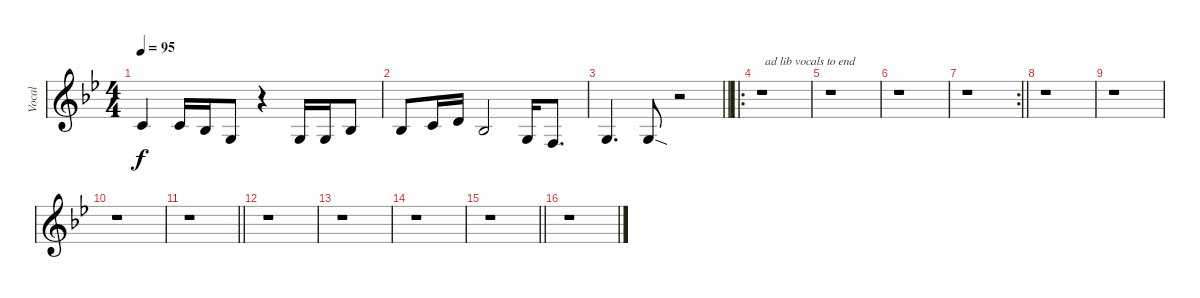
\track ("Vocal" "Vocal") {instrument lead2sawtooth}
\staff {score}
\tuning (E4 B3 G3 D3 A2 E2) {hide}
\ts (4 4)
\tempo 95
\clef g2
\ks gminor
1.2.4{dy f} 1.2.16 3.3.16 0.3.8 r.4 0.3.16 0.3.16 3.3.8 |
3.3.8 1.2.16 3.2.16 3.3.2 0.3.16 3.4.8{d} |
\barLineRight lightlight
0.3.4{d} 0.3{sod}.8 r.2 |
\ro
r.1{txt " ad lib vocals to end"} |
r.1 |
r.1 |
\rc 2
\barLineRight lightlight
r.1 |
r.1 |
r.1 |
r.1 |
\barLineRight lightlight
r.1 |
r.1 |
r.1 |
r.1 |
\barLineRight lightlight
r.1 |
r.1
